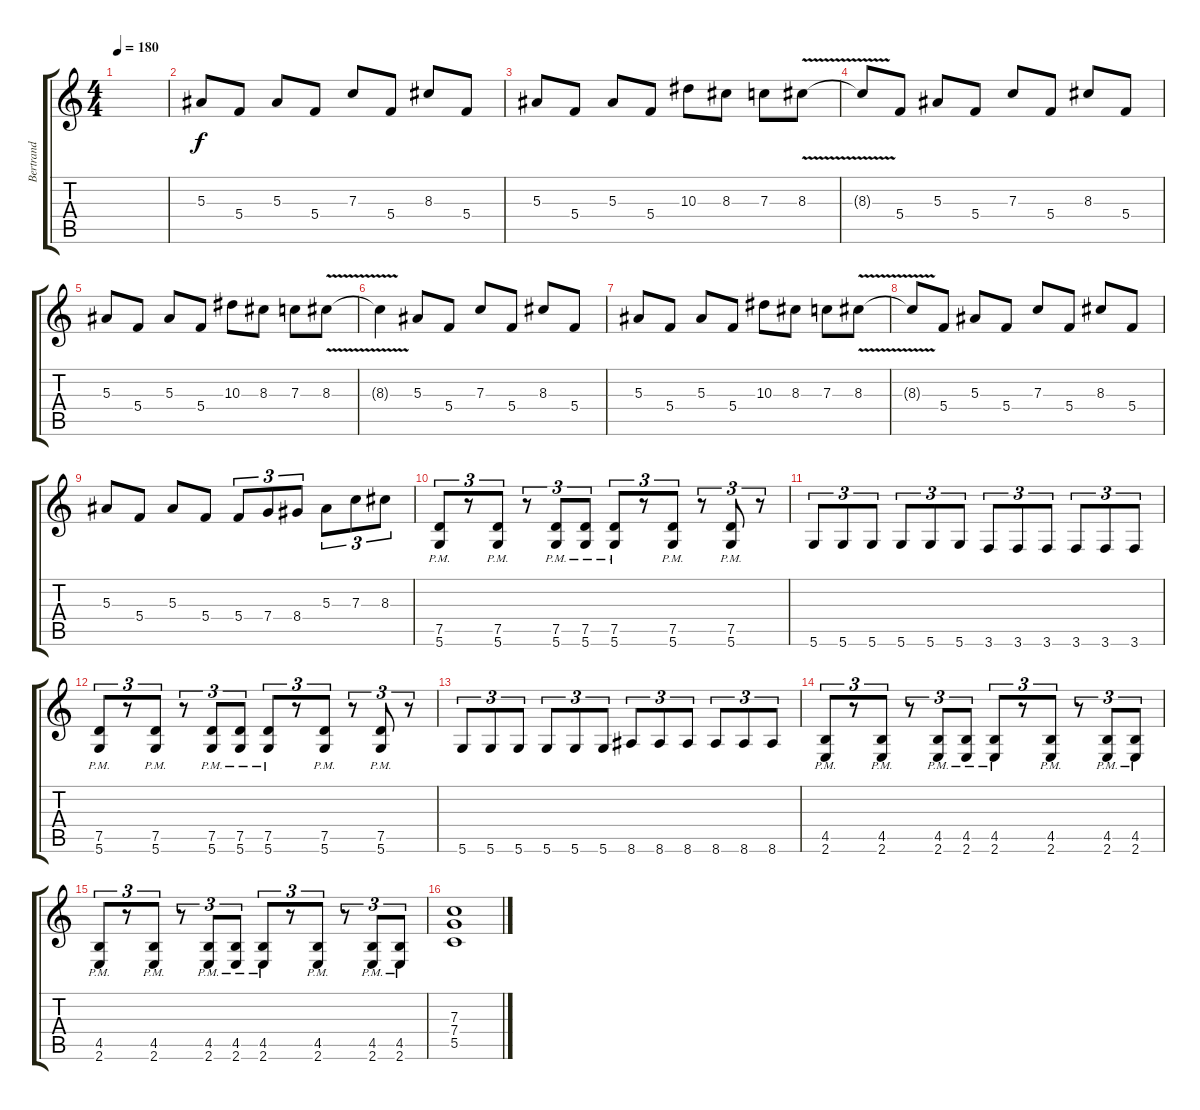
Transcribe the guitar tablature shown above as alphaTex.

\track ("Bertrand" "Bertrand") {instrument distortionguitar}
\staff {score tabs}
\tuning (D4 A3 F3 C3 G2 D2) {hide}
\ts (4 4)
\tempo 180
\clef g2
\ks c
|
5.3.8 5.4.8 5.3.8 5.4.8 7.3.8 5.4.8 8.3.8 5.4.8 |
5.3.8 5.4.8 5.3.8 5.4.8 10.3.8 8.3.8 7.3.8 8.3{v}.8 |
8.3{v t}.8 5.4.8 5.3.8 5.4.8 7.3.8 5.4.8 8.3.8 5.4.8 |
5.3.8 5.4.8 5.3.8 5.4.8 10.3.8 8.3.8 7.3.8 8.3{v}.8{instrument guitarharmonics} |
8.3{v t}.4{instrument distortionguitar} 5.3.8 5.4.8 7.3.8 5.4.8 8.3.8 5.4.8 |
5.3.8 5.4.8 5.3.8 5.4.8 10.3.8 8.3.8 7.3.8 8.3{v}.8 |
8.3{v t}.8 5.4.8 5.3.8 5.4.8 7.3.8 5.4.8 8.3.8 5.4.8 |
5.3.8 5.4.8 5.3.8 5.4.8 5.4.8{tu (3 2)} 7.4.8{tu (3 2)} 8.4.8{tu (3 2)} 5.3.8{tu (3 2)} 7.3.8{tu (3 2)} 8.3.8{tu (3 2)} |
(7.5{pm} 5.6).8{tu (3 2)} r.8{tu (3 2)} (7.5{pm} 5.6).8{tu (3 2)} r.8{tu (3 2)} (7.5{pm} 5.6).8{tu (3 2)} (7.5{pm} 5.6).8{tu (3 2)} (7.5{pm} 5.6).8{tu (3 2)} r.8{tu (3 2)} (7.5{pm} 5.6).8{tu (3 2)} r.8{tu (3 2)} (7.5{pm} 5.6).8{tu (3 2)} r.8{tu (3 2)} |
5.6.8{tu (3 2)} 5.6.8{tu (3 2)} 5.6.8{tu (3 2)} 5.6.8{tu (3 2)} 5.6.8{tu (3 2)} 5.6.8{tu (3 2)} 3.6.8{tu (3 2)} 3.6.8{tu (3 2)} 3.6.8{tu (3 2)} 3.6.8{tu (3 2)} 3.6.8{tu (3 2)} 3.6.8{tu (3 2)} |
(7.5{pm} 5.6).8{tu (3 2)} r.8{tu (3 2)} (7.5{pm} 5.6).8{tu (3 2)} r.8{tu (3 2)} (7.5{pm} 5.6).8{tu (3 2)} (7.5{pm} 5.6).8{tu (3 2)} (7.5{pm} 5.6).8{tu (3 2)} r.8{tu (3 2)} (7.5{pm} 5.6).8{tu (3 2)} r.8{tu (3 2)} (7.5{pm} 5.6).8{tu (3 2)} r.8{tu (3 2)} |
5.6.8{tu (3 2)} 5.6.8{tu (3 2)} 5.6.8{tu (3 2)} 5.6.8{tu (3 2)} 5.6.8{tu (3 2)} 5.6.8{tu (3 2)} 8.6.8{tu (3 2)} 8.6.8{tu (3 2)} 8.6.8{tu (3 2)} 8.6.8{tu (3 2)} 8.6.8{tu (3 2)} 8.6.8{tu (3 2)} |
(4.5{pm} 2.6).8{tu (3 2)} r.8{tu (3 2)} (4.5{pm} 2.6).8{tu (3 2)} r.8{tu (3 2)} (4.5{pm} 2.6).8{tu (3 2)} (4.5{pm} 2.6).8{tu (3 2)} (4.5{pm} 2.6).8{tu (3 2)} r.8{tu (3 2)} (4.5{pm} 2.6).8{tu (3 2)} r.8{tu (3 2)} (4.5{pm} 2.6).8{tu (3 2)} (4.5{pm} 2.6).8{tu (3 2)} |
(4.5{pm} 2.6).8{tu (3 2)} r.8{tu (3 2)} (4.5{pm} 2.6).8{tu (3 2)} r.8{tu (3 2)} (4.5{pm} 2.6).8{tu (3 2)} (4.5{pm} 2.6).8{tu (3 2)} (4.5{pm} 2.6).8{tu (3 2)} r.8{tu (3 2)} (4.5{pm} 2.6).8{tu (3 2)} r.8{tu (3 2)} (4.5{pm} 2.6).8{tu (3 2)} (4.5{pm} 2.6).8{tu (3 2)} |
(7.3 7.4 5.5).1
